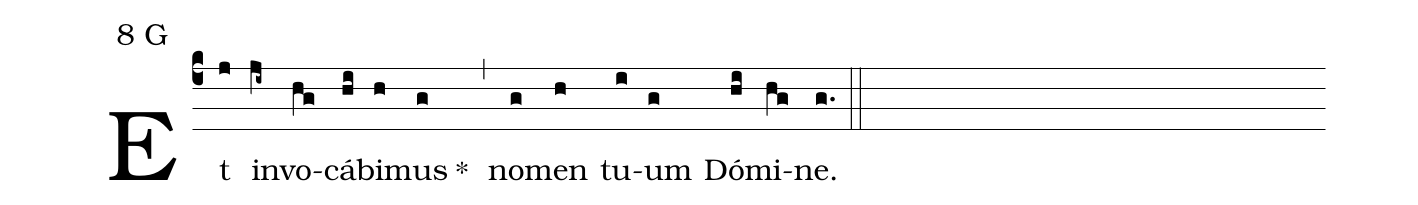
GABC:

mode:8 G;
%%
(c4) Et(j) in(ji~)vo(hg)cá(hi)bi(h)mus(g) *()(,) no(g)men(h) tu(i)um(g) Dó(hi)mi(hg)ne.(g.) (::)
